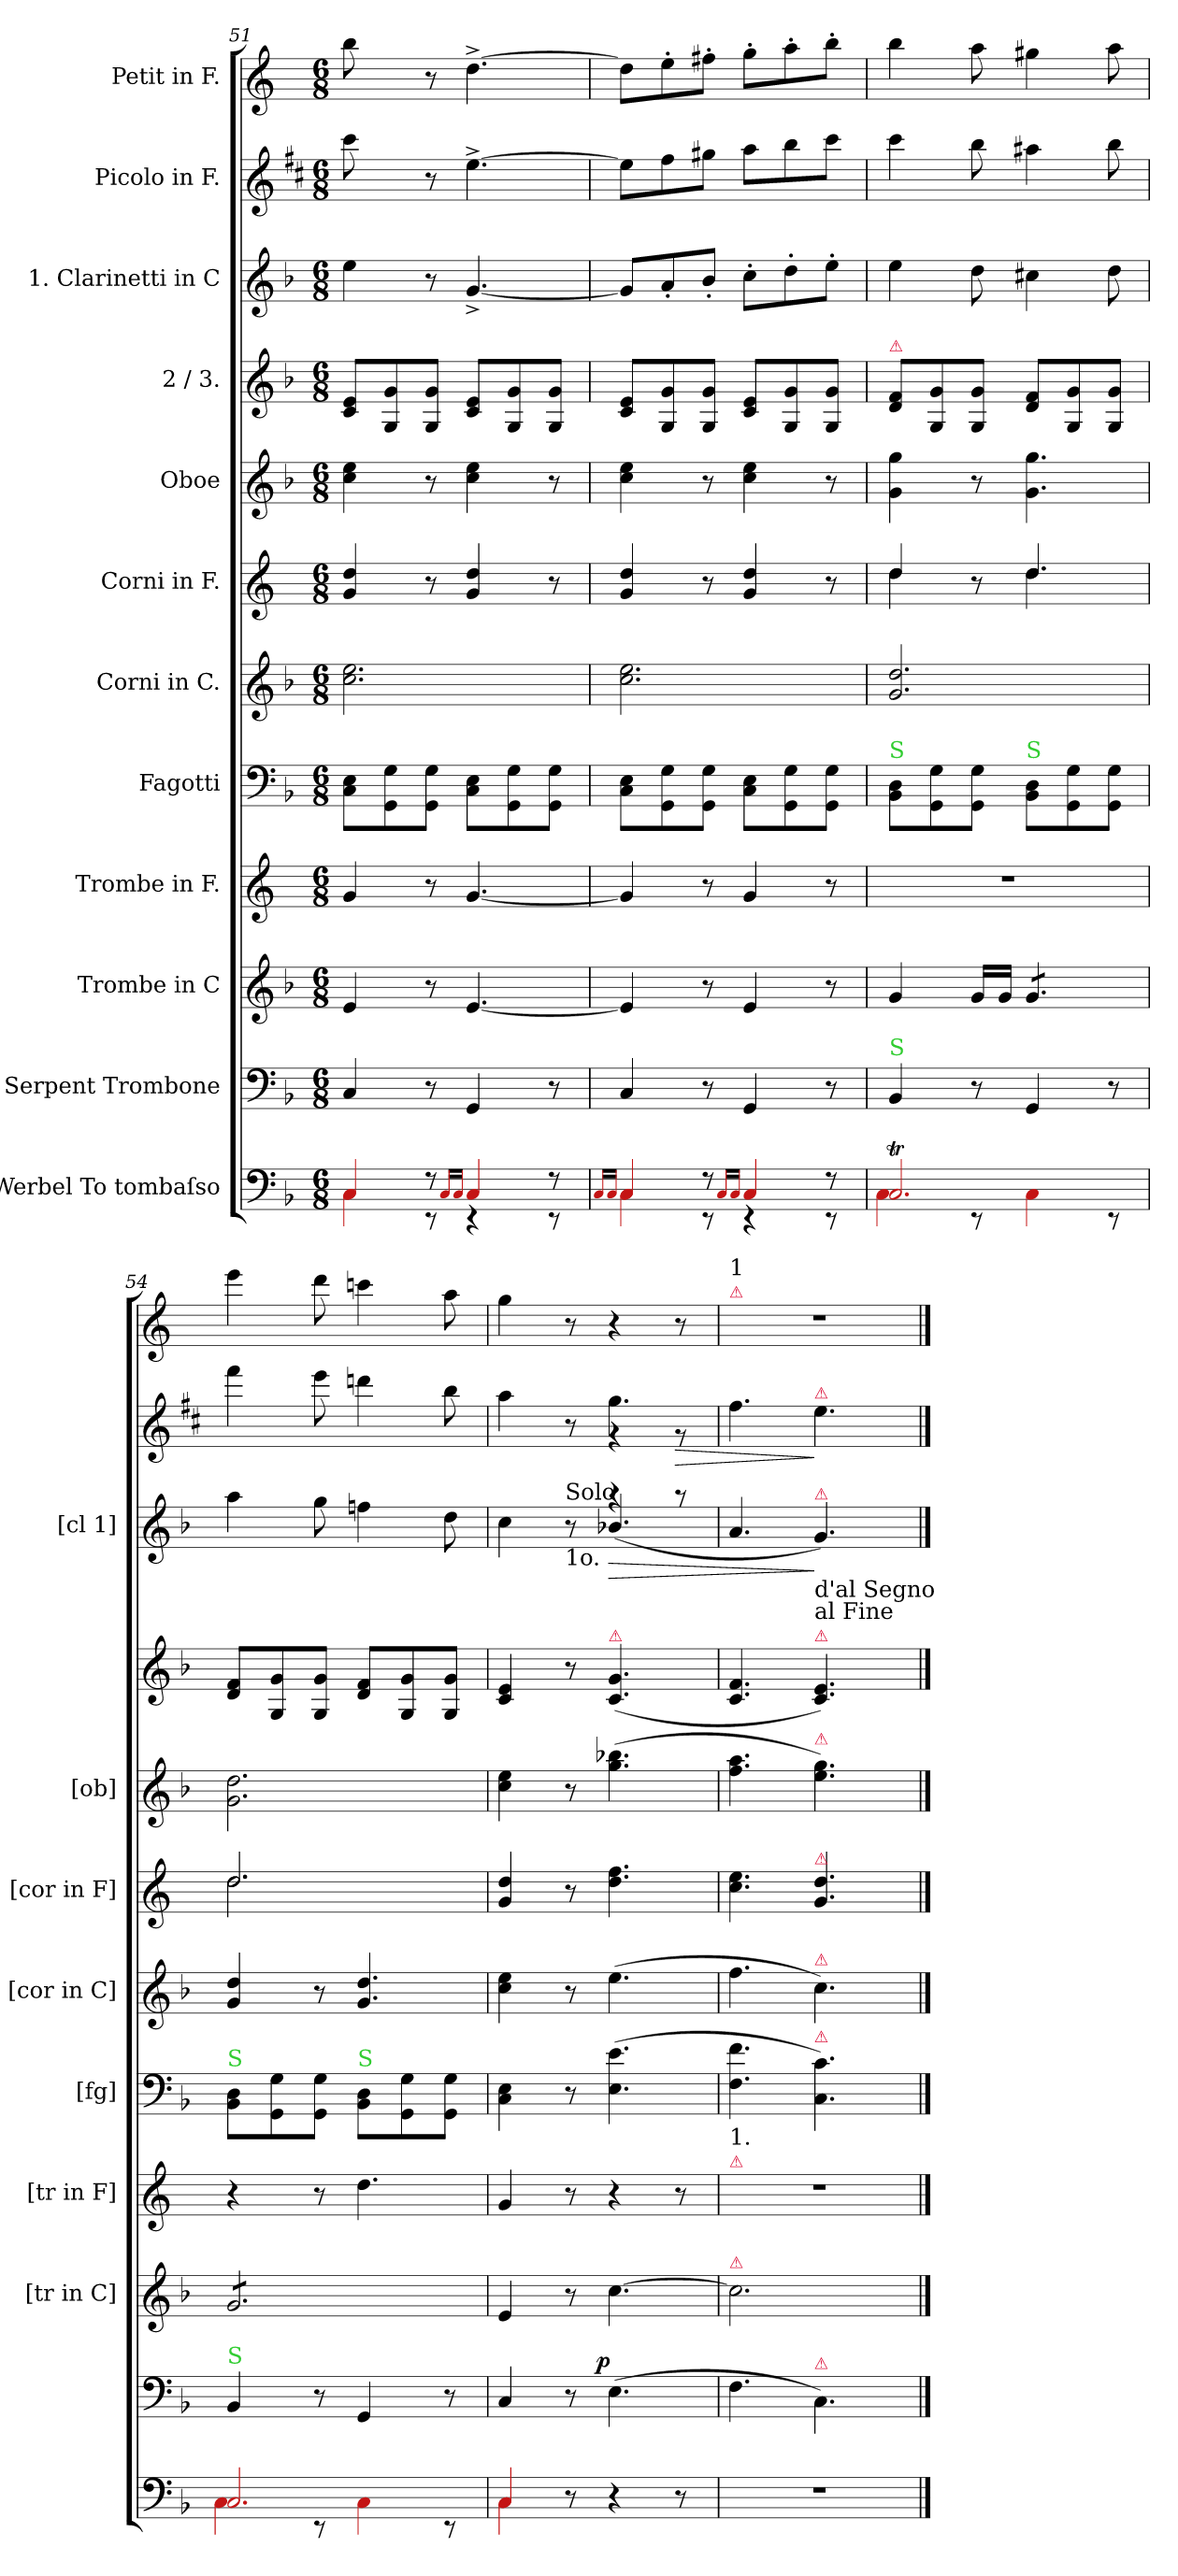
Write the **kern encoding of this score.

**kern	**kern	**dynam	**kern	**kern	**kern	**kern	**kern	**kern	**kern	**kern	**dynam	**kern	**dynam	**kern
*part12	*part11	*part11	*part10	*part9	*part8	*part7	*part6	*part5	*part4	*part3	*part3	*part2	*part2	*part1
*staff12	*staff11	*staff11	*staff10	*staff9	*staff8	*staff7	*staff6	*staff5	*staff4	*staff3	*staff3	*staff2	*staff2	*staff1
*I"Werbel To tombaſso	*I"Serpent Trombone	*	*I"Trombe in C	*I"Trombe in F.	*I"Fagotti	*I"Corni in C.	*I"Corni in F.	*I"Oboe	*I"2 / 3.	*I"1. Clarinetti in C	*	*I"Picolo in F.	*	*I"Petit in F.
*	*	*	*I'[tr in C]	*I'[tr in F]	*I'[fg]	*I'[cor in C]	*I'[cor in F]	*I'[ob]	*	*I'[cl 1]	*	*	*	*
*clefF4	*clefF4	*	*clefG2	*clefG2	*clefF4	*clefG2	*clefG2	*clefG2	*clefG2	*clefG2	*	*clefG2	*	*clefG2
*	*	*	*	*ITrd-3c-5	*	*	*ITrd4c7	*	*	*	*	*ITrd-2c-3	*	*ITrd-3c-5
*k[b-]	*k[b-]	*	*k[b-]	*k[b-]	*k[b-]	*k[b-]	*k[b-]	*k[b-]	*k[b-]	*k[b-]	*	*k[b-]	*	*k[b-]
*M6/8	*M6/8	*	*M6/8	*M6/8	*M6/8	*M6/8	*M6/8	*M6/8	*M6/8	*M6/8	*	*M6/8	*	*M6/8
=51	=51	=51	=51	=51	=51	=51	=51	=51	=51	=51	=51	=51	=51	=51
*^	*	*	*	*	*	*	*	*	*	*	*	*	*	*
!	!	!	!	!	!	!	!	!	!	!	!	!	!LO:N:vis=8	!	!LO:N:vis=8
4Ra/	4Ra\	4C/	.	4e/	4cc/	8C\ 8E\L	2.cc\ 2.ee\	4c/ 4g/	4cc\ 4ee\	8c/ 8e/L	4ee\	.	4eee\	.	4eee\
.	.	.	.	.	.	8GG\ 8G\	.	.	.	8G/ 8g/	.	.	.	.	.
8r	8rEE	8r	.	8r	8r	8GG\ 8G\J	.	8r	8r	8G/ 8g/J	8r	.	8r	.	8r
16qqRa/LL	.	.	.	.	.	.	.	.	.	.	.	.	.	.	.
16qqRa/JJ	.	.	.	.	.	.	.	.	.	.	.	.	.	.	.
4Ra/	4rEE	4GG/	.	[4.e/	[4.cc/	8C\ 8E\L	.	4c/ 4g/	4cc\ 4ee\	8c/ 8e/L	[4.g^/	.	[4.gg^<\	.	[4.gg^<\
.	.	.	.	.	.	8GG\ 8G\	.	.	.	8G/ 8g/	.	.	.	.	.
8r	8rEE	8r	.	.	.	8GG\ 8G\J	.	8r	8r	8G/ 8g/J	.	.	.	.	.
=52	=52	=52	=52	=52	=52	=52	=52	=52	=52	=52	=52	=52	=52	=52	=52
16qqRa/LL	.	.	.	.	.	.	.	.	.	.	.	.	.	.	.
16qqRa/JJ	.	.	.	.	.	.	.	.	.	.	.	.	.	.	.
4Ra/	4Ra\	4C/	.	4e/]	4cc/]	8C\ 8E\L	2.cc\ 2.ee\	4c/ 4g/	4cc\ 4ee\	8c/ 8e/L	8g/L]	.	8gg\L]	.	8gg\L]
.	.	.	.	.	.	8GG\ 8G\	.	.	.	8G/ 8g/	8a'/	.	8aa\	.	8aa'\
8r	8rEE	8r	.	8r	8r	8GG\ 8G\J	.	8r	8r	8G/ 8g/J	8b-'/J	.	8bbn\J	.	8bbn'\J
16qqRa/LL	.	.	.	.	.	.	.	.	.	.	.	.	.	.	.
16qqRa/JJ	.	.	.	.	.	.	.	.	.	.	.	.	.	.	.
4Ra/	4rEE	4GG/	.	4e/	4cc/	8C\ 8E\L	.	4c/ 4g/	4cc\ 4ee\	8c/ 8e/L	8cc'\L	.	8ccc\L	.	8ccc'\L
.	.	.	.	.	.	8GG\ 8G\	.	.	.	8G/ 8g/	8dd'\	.	8ddd\	.	8ddd'\
8r	8rEE	8r	.	8r	8r	8GG\ 8G\J	.	8r	8r	8G/ 8g/J	8ee'\J	.	8eee\J	.	8eee'\J
=53	=53	=53	=53	=53	=53	=53	=53	=53	=53	=53	=53	=53	=53	=53	=53
*	*	*	*	*	*	*	*	*^	*	*	*	*	*	*	*
!	!	!	!	!	!	!	!	!	!	!	!LO:TX:a:color=crimson:t=⚠	!	!	!	!	!
!	!	!	!	!	!	!LO:TX:a:color=limegreen:t=S	!	!	!	!	!	!	!	!	!	!
!	!	!LO:TX:a:color=limegreen:t=S	!	!	!	!	!	!	!	!	!	!	!	!	!	!
2.Rat/	4Ra\	4BB-/	.	4g/	2.r	8BB-\ 8D\L	2.g/ 2.dd/	4g/	4g\	4g\ 4gg\	8d/ 8f/L	4ee\	.	4eee\	.	4eee\
.	.	.	.	.	.	8GG\ 8G\	.	.	.	.	8G/ 8g/	.	.	.	.	.
.	8r	8r	.	16g/LL	.	8GG\ 8G\J	.	8r	8ryy	8r	8G/ 8g/J	8dd\	.	8ddd\	.	8ddd\
.	.	.	.	16g/JJ	.	.	.	.	.	.	.	.	.	.	.	.
!	!	!	!	!	!	!LO:TX:a:color=limegreen:t=S	!	!	!	!	!	!	!	!	!	!
*	*	*	*	*tremolo	*	*	*	*	*	*	*	*	*	*	*	*
.	4Ra\	4GG/	.	8g/L	.	8BB-\ 8D\L	.	4.g/	4.g\	4.g\ 4.gg\	8d/ 8f/L	4cc#X\	.	4ccc#X\	.	4ccc#X\
.	.	.	.	8g/	.	8GG\ 8G\	.	.	.	.	8G/ 8g/	.	.	.	.	.
.	8r	8r	.	8g/J	.	8GG\ 8G\J	.	.	.	.	8G/ 8g/J	8dd\	.	8ddd\	.	8ddd\
=54	=54	=54	=54	=54	=54	=54	=54	=54	=54	=54	=54	=54	=54	=54	=54	=54
!	!	!	!	!	!	!LO:TX:a:color=limegreen:t=S	!	!	!	!	!	!	!	!	!	!
!	!	!LO:TX:a:color=limegreen:t=S	!	!	!	!	!	!	!	!	!	!	!	!	!	!
2.Ra/	4Ra\	4BB-/	.	8g/L	4r	8BB-\ 8D\L	4g/ 4dd/	2.g/	2.g\	2.g\ 2.dd\	8d/ 8f/L	4aa\	.	4aaa\	.	4aaa\
.	.	.	.	8g/	.	8GG\ 8G\	.	.	.	.	8G/ 8g/	.	.	.	.	.
.	8r	8r	.	8g/	8r	8GG\ 8G\J	8r	.	.	.	8G/ 8g/J	8gg\	.	8ggg\	.	8ggg\
!	!	!	!	!	!	!LO:TX:a:color=limegreen:t=S	!	!	!	!	!	!	!	!	!	!
.	4Ra\	4GG/	.	8g/	4.gg\	8BB-\ 8D\L	4.g/ 4.dd/	.	.	.	8d/ 8f/L	4ffn\	.	4fffn\	.	4fffn\
.	.	.	.	8g/	.	8GG\ 8G\	.	.	.	.	8G/ 8g/	.	.	.	.	.
.	8r	8r	.	8g/J	.	8GG\ 8G\J	.	.	.	.	8G/ 8g/J	8dd\	.	8ddd\	.	8ddd\
*	*	*	*	*Xtremolo	*	*	*	*	*	*	*	*	*	*	*	*
*	*	*	*	*	*	*	*	*v	*v	*	*	*	*	*	*	*
=55	=55	=55	=55	=55	=55	=55	=55	=55	=55	=55	=55	=55	=55	=55	=55
*	*	*	*	*	*	*	*	*	*	*	*^	*	*^	*	*
4RaTTT/	4Ra\	4C/	.	4e/	4cc/	4C\ 4E\	4cc\ 4ee\	4c/ 4g/	4cc\ 4ee\	4c/ 4e/	4cc\	4.ryy	.	4ccc\	4ryy	.	4ccc\
!	!	!	!	!	!	!	!	!	!	!	!LO:TX:a:t=Solo	!	!	!	!	!	!
!	!	!	!	!	!	!	!	!	!	!	!LO:TX:b:t=1o.	!	!	!	!	!	!
8r	8ryy	8r	.	8r	8r	8r	8r	8r	8r	8r	8r	.	.	8r	8ryy	.	8r
!	!	!	!	!	!	!	!	!	!	!LO:TX:a:color=crimson:t=⚠	!	!	!	!	!	!	!
!	!	!	!LO:DY:a:rj	!	!	!	!	!	!	!	!	!	!LO:HP:b	!	!	!	!
4r	4ryy	(4.E\	p	[4.cc\	4r	(4.E\ 4.e\	(4.ee\	4.g\ 4.b-\	(4.gg\ 4.bb-X\	(>4.c/ 4.g/	4raa	(4.b-X/	>	4.bb-\	4r	.	4r
!	!	!	!	!	!	!	!	!	!	!	!	!	!	!	!	!LO:HP:b	!
8r	8ryy	.	.	.	8r	.	.	.	.	.	8raa	.	.	.	8r	>	8r
*	*	*	*	*	*	*	*	*	*	*	*v	*v	*	*	*	*	*
=56	=56	=56	=56	=56	=56	=56	=56	=56	=56	=56	=56	=56	=56	=56	=56	=56
!	!	!	!	!	!	!	!	!	!	!	!	!	!	!	!	!LO:TX:a:color=crimson:t=⚠
!	!	!	!	!	!	!	!	!	!	!	!	!	!	!	!	!LO:TX:a:t=1
!	!	!	!	!	!LO:TX:a:color=crimson:t=⚠	!	!	!	!	!	!	!	!	!	!	!
!	!	!	!	!	!LO:TX:a:t=1.	!	!	!	!	!	!	!	!	!	!	!
!	!	!	!	!LO:TX:a:color=crimson:t=⚠	!	!	!	!	!	!	!	!	!	!	!	!
!LO:TX:a:color=crimson:t=⚠	!	!	!	!	!	!	!	!	!	!	!	!	!	!	!	!
!LO:TX:a:t=1.	!	!	!	!	!	!	!	!	!	!	!	!	!	!	!	!
*v	*v	*	*	*	*	*	*	*	*	*	*	*	*v	*v	*	*
2.r	4.F\	.	2.cc\]	2.r	4.F\ 4.f\	4.ff\	4.f\ 4.a\	4.ff\ 4.aa\	4.c/ 4.f/	4.a/	.	4.aa\	.	2.r
!	!	!	!	!	!	!	!	!	!	!	!	!LO:TX:a:color=crimson:t=⚠	!	!
!	!	!	!	!	!	!	!	!	!	!LO:TX:a:color=crimson:t=⚠	!	!	!	!
!	!	!	!	!	!	!	!	!	!LO:TX:a:color=crimson:t=⚠	!	!	!	!	!
!	!	!	!	!	!	!	!	!	!LO:TX:a:t=d'al Segno \nal Fine	!	!	!	!	!
!	!	!	!	!	!	!	!	!LO:TX:a:color=crimson:t=⚠	!	!	!	!	!	!
!	!	!	!	!	!	!	!LO:TX:a:color=crimson:t=⚠	!	!	!	!	!	!	!
!	!	!	!	!	!	!LO:TX:a:color=crimson:t=⚠	!	!	!	!	!	!	!	!
!	!	!	!	!	!LO:TX:a:color=crimson:t=⚠	!	!	!	!	!	!	!	!	!
!	!LO:TX:a:color=crimson:t=⚠	!	!	!	!	!	!	!	!	!	!	!	!	!
.	4.C\)	.	.	.	4.C\ 4.c\)	4.cc\)	4.c/ 4.g/	4.ee\ 4.gg\)	4.c/ 4.e/)	4.g/)	]	4.gg\	]	.
==	==	==	==	==	==	==	==	==	==	==	==	==	==	==
*-	*-	*-	*-	*-	*-	*-	*-	*-	*-	*-	*-	*-	*-	*-
